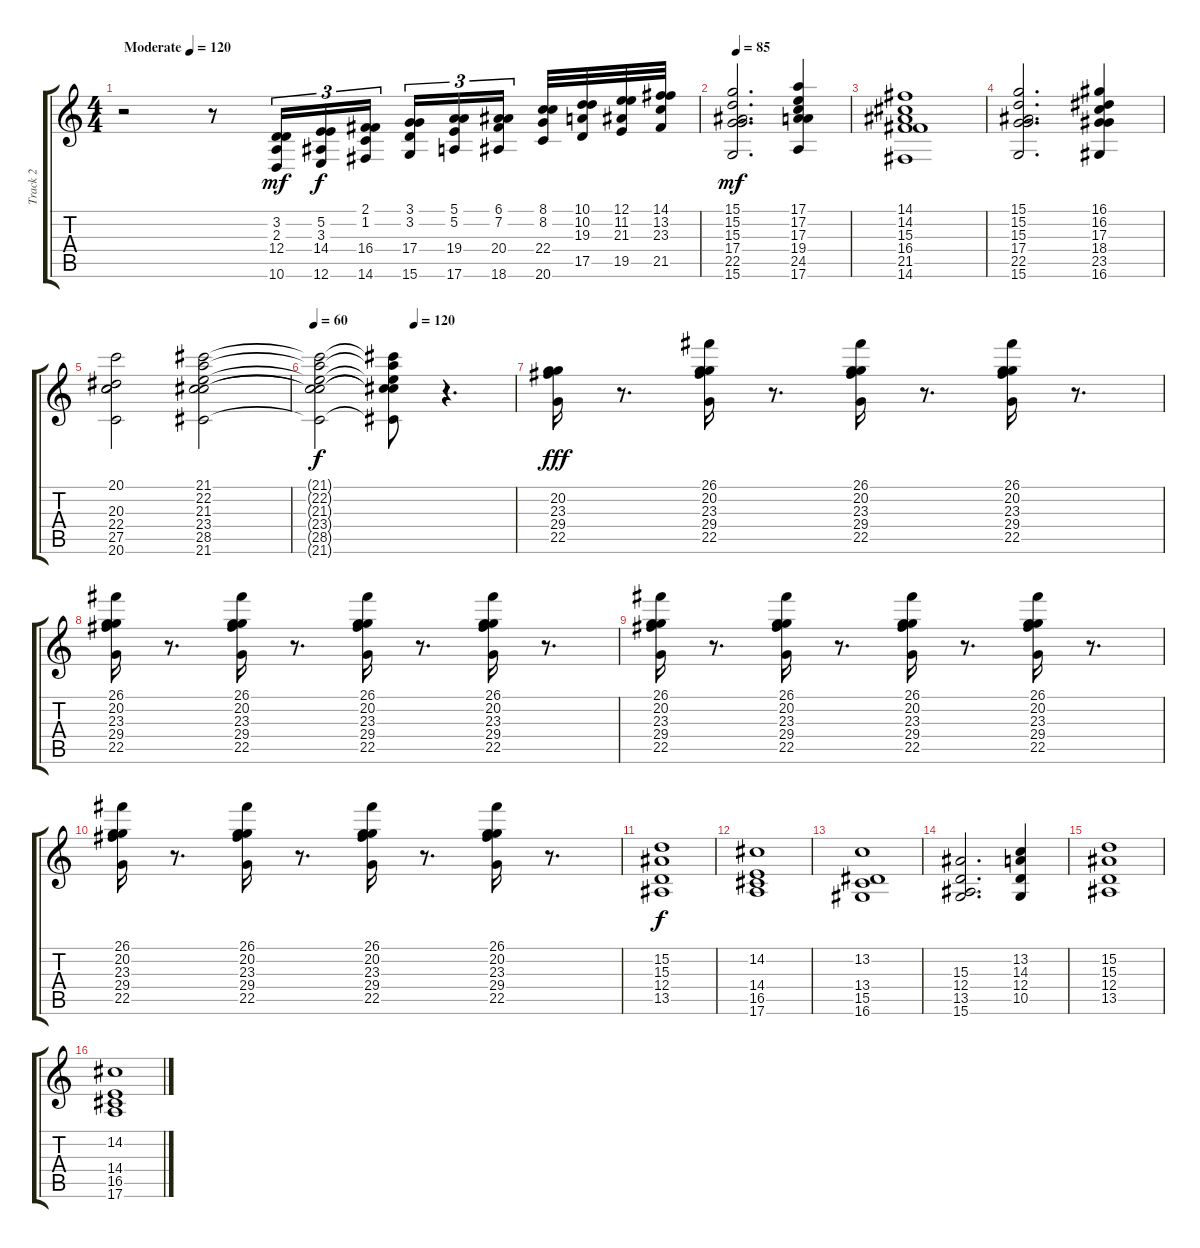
\track ("Track 2" "Track 2") {instrument stringensemble1}
\staff {score tabs}
\tuning (E4 B3 G3 D3 A2 E2) {hide}
\ts (4 4)
\tempo (120 "Moderate")
\clef g2
\ks c
r.2{dy mf instrument stringensemble1} r.8 (3.2 2.3 12.4 10.6).16{tu (3 2)} (5.2 3.3 14.4 12.6).16{tu (3 2) dy f} (2.1 1.2 16.4 14.6).16{tu (3 2)} (3.1 3.2 17.4 15.6).16{tu (3 2)} (5.1 5.2 19.4 17.6).16{tu (3 2)} (6.1 7.2 20.4 18.6).16{tu (3 2) beam splitsecondary} (8.1 8.2 22.4 20.6).32 (10.1 10.2 19.3 17.5).32 (12.1 11.2 21.3 19.5).32 (14.1 13.2 23.3 21.5).32 |
\tempo 85
(15.1 15.2 15.3 17.4 22.5 15.6).2{d dy mf} (17.1 17.2 17.3 19.4 24.5 17.6).4 |
(14.1 14.2 15.3 16.4 21.5 14.6).1 |
(15.1 15.2 15.3 17.4 22.5 15.6).2{d} (16.1 16.2 17.3 18.4 23.5 16.6).4 |
(20.1 20.3 22.4 27.5 20.6).2 (21.1 22.2 21.3 23.4 28.5 21.6).2 |
\tempo 60
\tempo (120 0.5)
(21.1{t} 22.2{t} 21.3{t} 23.4{t} 28.5{t} 21.6{t}).2{dy f} (21.1{t} 22.2{t} 21.3{t} 23.4{t} 28.5{t} 21.6{t}).8 r.4{d} |
(20.2 23.3 29.4 22.5).16{dy fff} r.8{d} (26.1 20.2 23.3 29.4 22.5).16 r.8{d} (26.1 20.2 23.3 29.4 22.5).16 r.8{d} (26.1 20.2 23.3 29.4 22.5).16 r.8{d} |
(26.1 20.2 23.3 29.4 22.5).16 r.8{d} (26.1 20.2 23.3 29.4 22.5).16 r.8{d} (26.1 20.2 23.3 29.4 22.5).16 r.8{d} (26.1 20.2 23.3 29.4 22.5).16 r.8{d} |
(26.1 20.2 23.3 29.4 22.5).16 r.8{d} (26.1 20.2 23.3 29.4 22.5).16 r.8{d} (26.1 20.2 23.3 29.4 22.5).16 r.8{d} (26.1 20.2 23.3 29.4 22.5).16 r.8{d} |
(26.1 20.2 23.3 29.4 22.5).16 r.8{d} (26.1 20.2 23.3 29.4 22.5).16 r.8{d} (26.1 20.2 23.3 29.4 22.5).16 r.8{d} (26.1 20.2 23.3 29.4 22.5).16 r.8{d} |
(15.2 15.3 12.4 13.5).1{dy f} |
(14.2 14.4 16.5 17.6).1 |
(13.2 13.4 15.5 16.6).1 |
(15.3 12.4 13.5 15.6).2{d} (13.2 14.3 12.4 10.5).4 |
(15.2 15.3 12.4 13.5).1 |
(14.2 14.4 16.5 17.6).1
